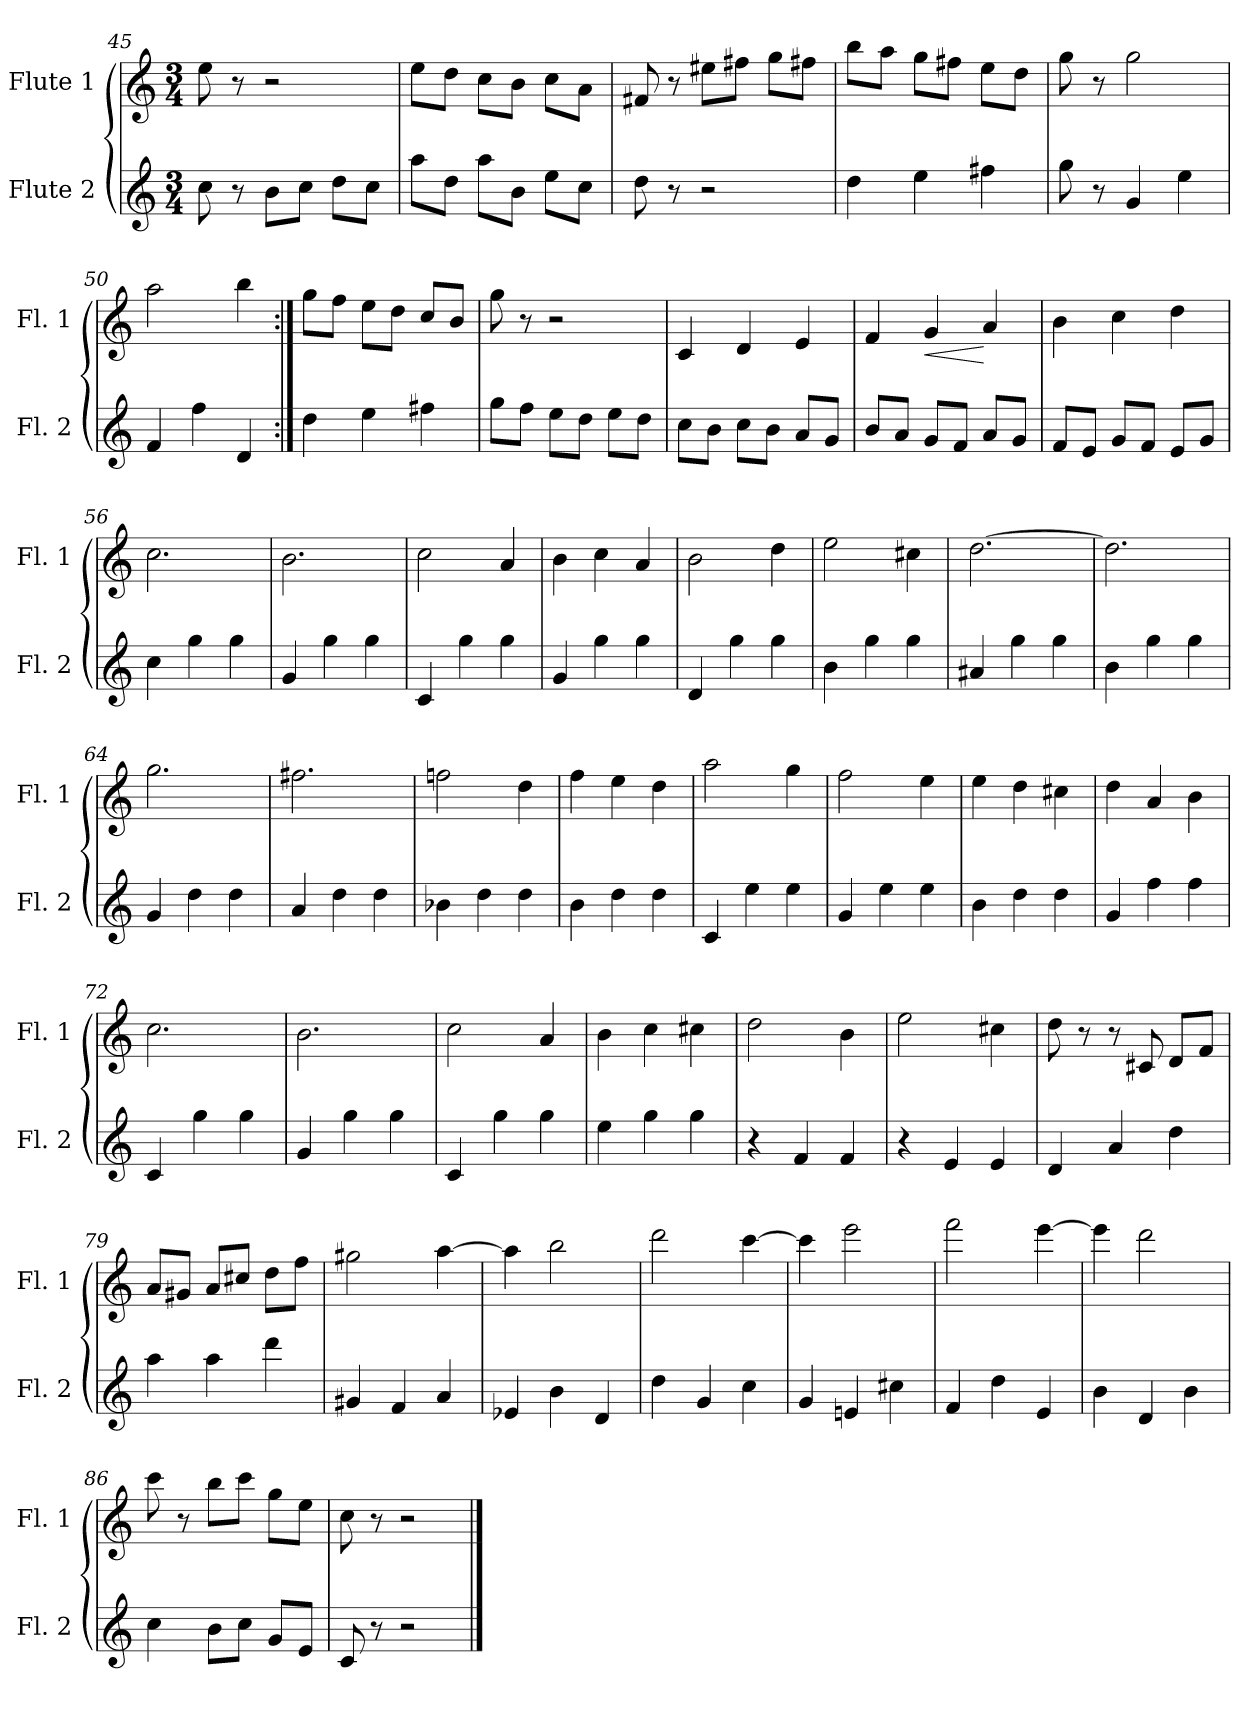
**kern	**kern	**dynam
*part2	*part1	*part1
*staff2	*staff1	*staff1
*I"Flute 2	*I"Flute 1	*
*I'Fl. 2	*I'Fl. 1	*
*clefG2	*clefG2	*
*k[]	*k[]	*
*M3/4	*M3/4	*
=45	=45	=45
8cc\	8ee\	.
8r	8r	.
8b\L	2r	.
8cc\J	.	.
8dd\L	.	.
8cc\J	.	.
=46	=46	=46
8aa\L	8ee\L	.
8dd\J	8dd\J	.
8aa\L	8cc\L	.
8b\J	8b\J	.
8ee\L	8cc\L	.
8cc\J	8a\J	.
=47	=47	=47
8dd\	8f#X/	.
8r	8r	.
2r	8ee#X\L	.
.	8ff#X\J	.
.	8gg\L	.
.	8ff#X\J	.
!!LO:LB:g=z
=48	=48	=48
4dd\	8bb\L	.
.	8aa\J	.
4ee\	8gg\L	.
.	8ff#X\J	.
4ff#X\	8ee\L	.
.	8dd\J	.
=49	=49	=49
8gg\	8gg\	.
8r	8r	.
4g/	2gg\	.
4ee\	.	.
=50	=50	=50
4f/	2aa\	.
4ff\	.	.
4d/	4bb\	.
=51:|!	=51:|!	=51:|!
4dd\	8gg\L	.
.	8ff\J	.
4ee\	8ee\L	.
.	8dd\J	.
4ff#X\	8cc/L	.
.	8b/J	.
=52	=52	=52
8gg\L	8gg\	.
8ff\J	8r	.
8ee\L	2r	.
8dd\J	.	.
8ee\L	.	.
8dd\J	.	.
!!LO:LB:g=z
=53	=53	=53
8cc\L	4c/	.
8b\J	.	.
8cc\L	4d/	.
8b\J	.	.
8a/L	4e/	.
8g/J	.	.
=54	=54	=54
8b/L	4f/	.
8a/J	.	.
!	!	!LO:HP:b
8g/L	4g/	<
8f/J	.	.
8a/L	4a/	[
8g/J	.	.
=55	=55	=55
8f/L	4b\	.
8e/J	.	.
8g/L	4cc\	.
8f/J	.	.
8e/L	4dd\	.
8g/J	.	.
=56	=56	=56
4cc\	2.cc\	.
4gg\	.	.
4gg\	.	.
=57	=57	=57
4g/	2.b\	.
4gg\	.	.
4gg\	.	.
=58	=58	=58
4c/	2cc\	.
4gg\	.	.
4gg\	4a/	.
!!LO:PB:g=z
=59	=59	=59
4g/	4b\	.
4gg\	4cc\	.
4gg\	4a/	.
=60	=60	=60
4d/	2b\	.
4gg\	.	.
4gg\	4dd\	.
=61	=61	=61
4b\	2ee\	.
4gg\	.	.
4gg\	4cc#X\	.
=62	=62	=62
4a#X/	[2.dd\	.
4gg\	.	.
4gg\	.	.
=63	=63	=63
4b\	2.dd\]	.
4gg\	.	.
4gg\	.	.
=64	=64	=64
4g/	2.gg\	.
4dd\	.	.
4dd\	.	.
=65	=65	=65
4a/	2.ff#X\	.
4dd\	.	.
4dd\	.	.
!!LO:LB:g=z
=66	=66	=66
4b-X\	2ffn\	.
4dd\	.	.
4dd\	4dd\	.
=67	=67	=67
4b\	4ff\	.
4dd\	4ee\	.
4dd\	4dd\	.
=68	=68	=68
4c/	2aa\	.
4ee\	.	.
4ee\	4gg\	.
=69	=69	=69
4g/	2ff\	.
4ee\	.	.
4ee\	4ee\	.
=70	=70	=70
4b\	4ee\	.
4dd\	4dd\	.
4dd\	4cc#X\	.
=71	=71	=71
4g/	4dd\	.
4ff\	4a/	.
4ff\	4b\	.
=72	=72	=72
4c/	2.cc\	.
4gg\	.	.
4gg\	.	.
!!LO:LB:g=z
=73	=73	=73
4g/	2.b\	.
4gg\	.	.
4gg\	.	.
=74	=74	=74
4c/	2cc\	.
4gg\	.	.
4gg\	4a/	.
=75	=75	=75
4ee\	4b\	.
4gg\	4cc\	.
4gg\	4cc#X\	.
=76	=76	=76
4r	2dd\	.
4f/	.	.
4f/	4b\	.
=77	=77	=77
4r	2ee\	.
4e/	.	.
4e/	4cc#X\	.
=78	=78	=78
4d/	8dd\	.
.	8r	.
4a/	8r	.
.	8c#X/	.
4dd\	8d/L	.
.	8f/J	.
!!LO:LB:g=z
=79	=79	=79
4aa\	8a/L	.
.	8g#X/J	.
4aa\	8a/L	.
.	8cc#X/J	.
4ddd\	8dd\L	.
.	8ff\J	.
=80	=80	=80
4g#X/	2gg#X\	.
4f/	.	.
4a/	[4aa\	.
=81	=81	=81
4e-X/	4aa\]	.
4b\	2bb\	.
4d/	.	.
=82	=82	=82
4dd\	2ddd\	.
4g/	.	.
4cc\	[4ccc\	.
=83	=83	=83
4g/	4ccc\]	.
4en/	2eee\	.
4cc#X\	.	.
!!LO:LB:g=z
=84	=84	=84
4f/	2fff\	.
4dd\	.	.
4e/	[4eee\	.
=85	=85	=85
4b\	4eee\]	.
4d/	2ddd\	.
4b\	.	.
=86	=86	=86
4cc\	8ccc\	.
.	8r	.
8b\L	8bb\L	.
8cc\J	8ccc\J	.
8g/L	8gg\L	.
8e/J	8ee\J	.
=87	=87	=87
8c/	8cc\	.
8r	8r	.
2r	2r	.
==	==	==
*-	*-	*-
